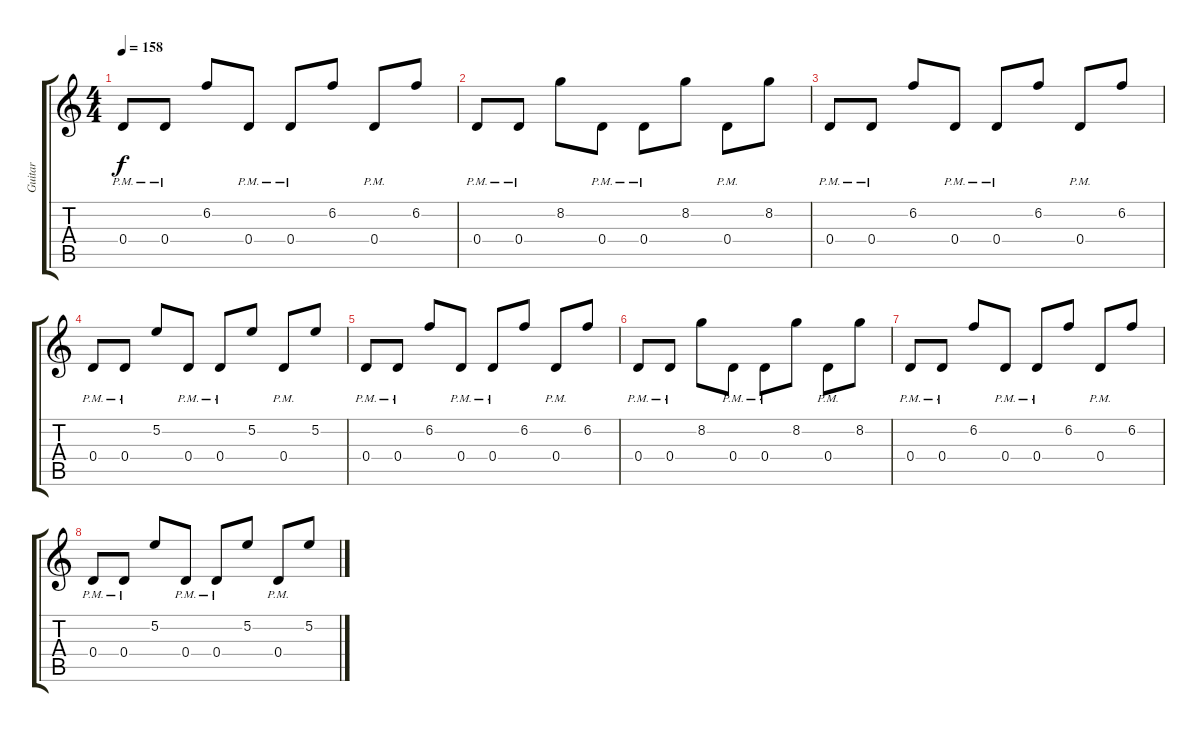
\track ("Guitar" "Guitar") {instrument distortionguitar}
\staff {score tabs}
\tuning (E4 B3 G3 D3 A2 E2) {hide}
\ts (4 4)
\tempo 158
\clef g2
\ks c
0.4{pm}.8{dy f} 0.4{pm}.8 6.2.8 0.4{pm}.8 0.4{pm}.8 6.2.8 0.4{pm}.8 6.2.8 |
0.4{pm}.8 0.4{pm}.8 8.2.8 0.4{pm}.8 0.4{pm}.8 8.2.8 0.4{pm}.8 8.2.8 |
0.4{pm}.8 0.4{pm}.8 6.2.8 0.4{pm}.8 0.4{pm}.8 6.2.8 0.4{pm}.8 6.2.8 |
0.4{pm}.8 0.4{pm}.8 5.2.8 0.4{pm}.8 0.4{pm}.8 5.2.8 0.4{pm}.8 5.2.8 |
0.4{pm}.8 0.4{pm}.8 6.2.8 0.4{pm}.8 0.4{pm}.8 6.2.8 0.4{pm}.8 6.2.8 |
0.4{pm}.8 0.4{pm}.8 8.2.8 0.4{pm}.8 0.4{pm}.8 8.2.8 0.4{pm}.8 8.2.8 |
0.4{pm}.8 0.4{pm}.8 6.2.8 0.4{pm}.8 0.4{pm}.8 6.2.8 0.4{pm}.8 6.2.8 |
0.4{pm}.8 0.4{pm}.8 5.2.8 0.4{pm}.8 0.4{pm}.8 5.2.8 0.4{pm}.8 5.2.8
